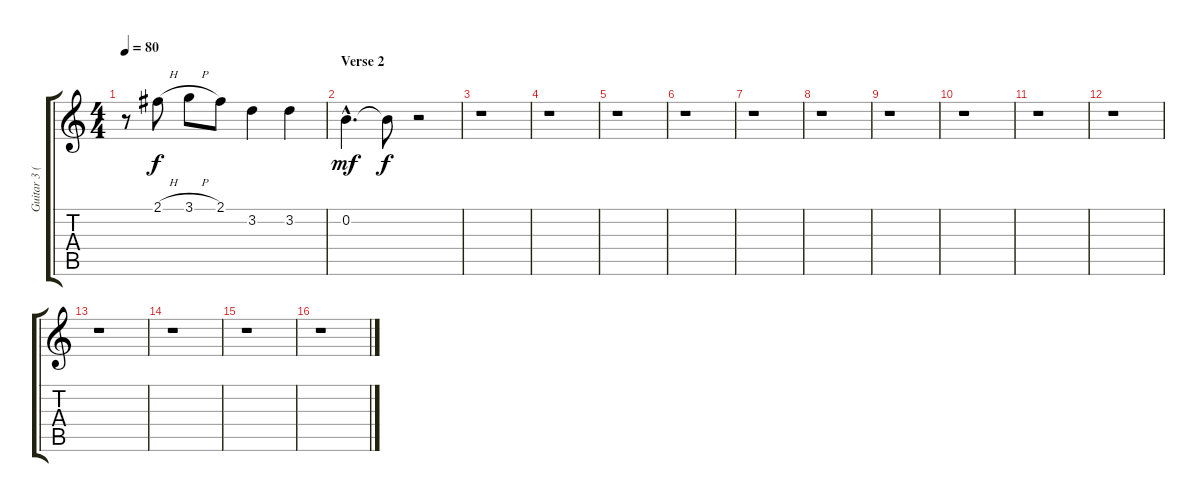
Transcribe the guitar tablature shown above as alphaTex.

\track ("Guitar 3 (Solo)" "Guitar 3 (") {instrument overdrivenguitar}
\staff {score tabs}
\tuning (E4 B3 G3 D3 A2 E2) {hide}
\ts (4 4)
\tempo 80
\clef g2
\ks c
r.8{dy f} 2.1{h}.8 3.1{h}.8 2.1.8 3.2.4 3.2.4 |
\section ("" "Verse 2")
0.2{hac}.4{d dy mf} 0.2{t}.8{dy f} r.2 |
r.1 |
r.1 |
r.1 |
r.1 |
r.1 |
r.1 |
r.1 |
r.1 |
r.1 |
r.1 |
r.1 |
r.1 |
r.1 |
r.1
